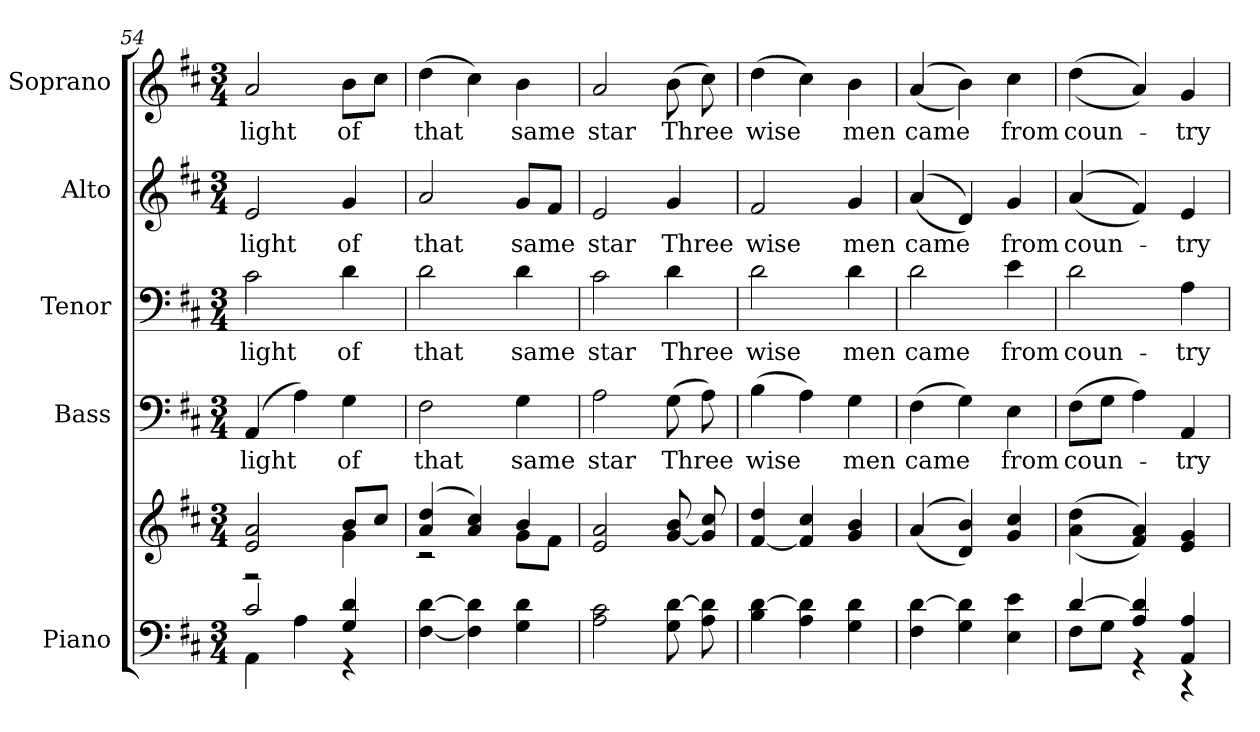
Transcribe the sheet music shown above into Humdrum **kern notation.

**kern	**kern	**kern	**text	**kern	**text	**kern	**text	**kern	**text
*part5	*part5	*part4	*part4	*part3	*part3	*part2	*part2	*part1	*part1
*staff6	*staff5	*staff4	*staff4	*staff3	*staff3	*staff2	*staff2	*staff1	*staff1
*I"Piano	*	*I"Bass	*	*I"Tenor	*	*I"Alto	*	*I"Soprano	*
*I'Pno.	*	*I'B.	*	*I'T.	*	*I'A.	*	*I'S.	*
*clefF4	*clefG2	*clefF4	*	*clefF4	*	*clefG2	*	*clefG2	*
*k[f#c#]	*k[f#c#]	*k[f#c#]	*	*k[f#c#]	*	*k[f#c#]	*	*k[f#c#]	*
*D:	*D:	*D:	*	*D:	*	*D:	*	*D:	*
*M3/4	*M3/4	*M3/4	*	*M3/4	*	*M3/4	*	*M3/4	*
=54	=54	=54	=54	=54	=54	=54	=54	=54	=54
*^	*^	*	*	*	*	*	*	*	*
!	!	!	!	!	!LO:LY:b:color=#000000	!	!	!	!	!	!
!	!	!	!	!	!	!	!LO:LY:b:color=#000000	!	!	!	!
!	!	!	!	!	!	!	!	!	!LO:LY:b:color=#000000	!	!
!	!	!	!	!	!	!	!	!	!	!	!LO:LY:b:color=#000000
2c#i/	4AAi\	2ei/ 2ai	2r	(4AAi/	light	2c#i\	light	2ei/	light	2ai/	light
.	4Ai\	.	.	4Ai\)	.	.	.	.	.	.	.
!	!	!	!	!	!LO:LY:b:color=#000000	!	!	!	!	!	!
!	!	!	!	!	!	!	!LO:LY:b:color=#000000	!	!	!	!
!	!	!	!	!	!	!	!	!	!LO:LY:b:color=#000000	!	!
!	!	!	!	!	!	!	!	!	!	!	!LO:LY:b:color=#000000
4Gi/ 4di	4r	8bi/L	4gi\	4Gi\	of	4di\	of	4gi/	of	8bi\L	of
.	.	8cc#i/J	.	.	.	.	.	.	.	8cc#i\J	.
*v	*v	*	*	*	*	*	*	*	*	*	*
=55	=55	=55	=55	=55	=55	=55	=55	=55	=55	=55
!	!	!	!	!LO:LY:b:color=#000000	!	!	!	!	!	!
!	!	!	!	!	!	!LO:LY:b:color=#000000	!	!	!	!
!	!	!	!	!	!	!	!	!LO:LY:b:color=#000000	!	!
!	!	!	!	!	!	!	!	!	!	!LO:LY:b:color=#000000
[<4F#i\ [>4di	(4ai/ 4ddi	2r	2F#i\	that	2di\	that	2ai/	that	(4ddi\	that
4F#i\] 4di]	4ai/ 4cc#i)	.	.	.	.	.	.	.	4cc#i\)	.
!	!	!	!	!LO:LY:b:color=#000000	!	!	!	!	!	!
!	!	!	!	!	!	!LO:LY:b:color=#000000	!	!	!	!
!	!	!	!	!	!	!	!	!LO:LY:b:color=#000000	!	!
!	!	!	!	!	!	!	!	!	!	!LO:LY:b:color=#000000
4Gi\ 4di	4bi/	8gi\L	4Gi\	same	4di\	same	8gi/L	same	4bi\	same
.	.	8f#i\J	.	.	.	.	8f#i/J	.	.	.
*	*v	*v	*	*	*	*	*	*	*	*
!!LO:PB:g=z
=56	=56	=56	=56	=56	=56	=56	=56	=56	=56
*	*^	*	*	*	*	*	*	*	*
!	!	!	!	!LO:LY:b:color=#000000	!	!	!	!	!	!
*	*v	*v	*	*	*	*	*	*	*	*
*	*^	*	*	*	*	*	*	*	*
!	!	!	!	!	!	!LO:LY:b:color=#000000	!	!	!	!
*	*v	*v	*	*	*	*	*	*	*	*
*	*^	*	*	*	*	*	*	*	*
!	!	!	!	!	!	!	!	!LO:LY:b:color=#000000	!	!
*	*v	*v	*	*	*	*	*	*	*	*
*	*^	*	*	*	*	*	*	*	*
!	!	!	!	!	!	!	!	!	!	!LO:LY:b:color=#000000
*	*v	*v	*	*	*	*	*	*	*	*
2Ai\ 2c#i	2ei/ 2ai	2Ai\	star	2c#i\	star	2ei/	star	2ai/	star
!	!	!	!LO:LY:b:color=#000000	!	!	!	!	!	!
!	!	!	!	!	!LO:LY:b:color=#000000	!	!	!	!
!	!	!	!	!	!	!	!LO:LY:b:color=#000000	!	!
!	!	!	!	!	!	!	!	!	!LO:LY:b:color=#000000
8Gi\ [>8di	[<8gi/ 8bi	(8Gi\	Three	4di\	Three	4gi/	Three	(8bi\	Three
8Ai\ 8di]	8gi/] 8cc#i	8Ai\)	.	.	.	.	.	8cc#i\)	.
=57	=57	=57	=57	=57	=57	=57	=57	=57	=57
!	!	!	!LO:LY:b:color=#000000	!	!	!	!	!	!
!	!	!	!	!	!LO:LY:b:color=#000000	!	!	!	!
!	!	!	!	!	!	!	!LO:LY:b:color=#000000	!	!
!	!	!	!	!	!	!	!	!	!LO:LY:b:color=#000000
4Bi\ [>4di	[<4f#i/ 4ddi	(4Bi\	wise	2di\	wise	2f#i/	wise	(4ddi\	wise
4Ai\ 4di]	4f#i/] 4cc#i	4Ai\)	.	.	.	.	.	4cc#i\)	.
!	!	!	!LO:LY:b:color=#000000	!	!	!	!	!	!
!	!	!	!	!	!LO:LY:b:color=#000000	!	!	!	!
!	!	!	!	!	!	!	!LO:LY:b:color=#000000	!	!
!	!	!	!	!	!	!	!	!	!LO:LY:b:color=#000000
4Gi\ 4di	4gi/ 4bi	4Gi\	men	4di\	men	4gi/	men	4bi\	men
=58	=58	=58	=58	=58	=58	=58	=58	=58	=58
!	!	!	!LO:LY:b:color=#000000	!	!	!	!	!	!
!	!	!	!	!	!LO:LY:b:color=#000000	!	!	!	!
!	!	!	!	!	!	!	!LO:LY:b:color=#000000	!	!
!	!	!	!	!	!	!	!	!	!LO:LY:b:color=#000000
4F#i\ [>4di	((4ai/	(4F#i\	came	2di\	came	((4ai/	came	((4ai/	came
4Gi\ 4di]	4di/ 4bi))	4Gi\)	.	.	.	4di/))	.	4bi\))	.
!	!	!	!LO:LY:b:color=#000000	!	!	!	!	!	!
!	!	!	!	!	!LO:LY:b:color=#000000	!	!	!	!
!	!	!	!	!	!	!	!LO:LY:b:color=#000000	!	!
!	!	!	!	!	!	!	!	!	!LO:LY:b:color=#000000
4Ei\ 4ei	4gi/ 4cc#i	4Ei\	from	4ei\	from	4gi/	from	4cc#i\	from
!!LO:PB:g=z
=59	=59	=59	=59	=59	=59	=59	=59	=59	=59
*^	*	*	*	*	*	*	*	*	*
!	!	!	!	!LO:LY:b:color=#000000	!	!	!	!	!	!
!	!	!	!	!	!	!LO:LY:b:color=#000000	!	!	!	!
!	!	!	!	!	!	!	!	!LO:LY:b:color=#000000	!	!
!	!	!	!	!	!	!	!	!	!	!LO:LY:b:color=#000000
[>4di/	8F#i\L	((4ai\ 4ddi	(8F#i\L	coun-	2di\	coun-	((4ai/	coun-	((4ddi\	coun-
.	8Gi\J	.	8Gi\J	.	.	.	.	.	.	.
4Ai/ 4di]	4r	4f#i/ 4ai))	4Ai\)	.	.	.	4f#i/))	.	4ai/))	.
!	!	!	!	!LO:LY:b:color=#000000	!	!	!	!	!	!
!	!	!	!	!	!	!LO:LY:b:color=#000000	!	!	!	!
!	!	!	!	!	!	!	!	!LO:LY:b:color=#000000	!	!
!	!	!	!	!	!	!	!	!	!	!LO:LY:b:color=#000000
4AAi/ 4Ai	4r	4ei/ 4gi	4AAi/	-try	4Ai\	-try	4ei/	-try	4gi/	-try
*v	*v	*	*	*	*	*	*	*	*	*
=	=	=	=	=	=	=	=	=	=
*-	*-	*-	*-	*-	*-	*-	*-	*-	*-
